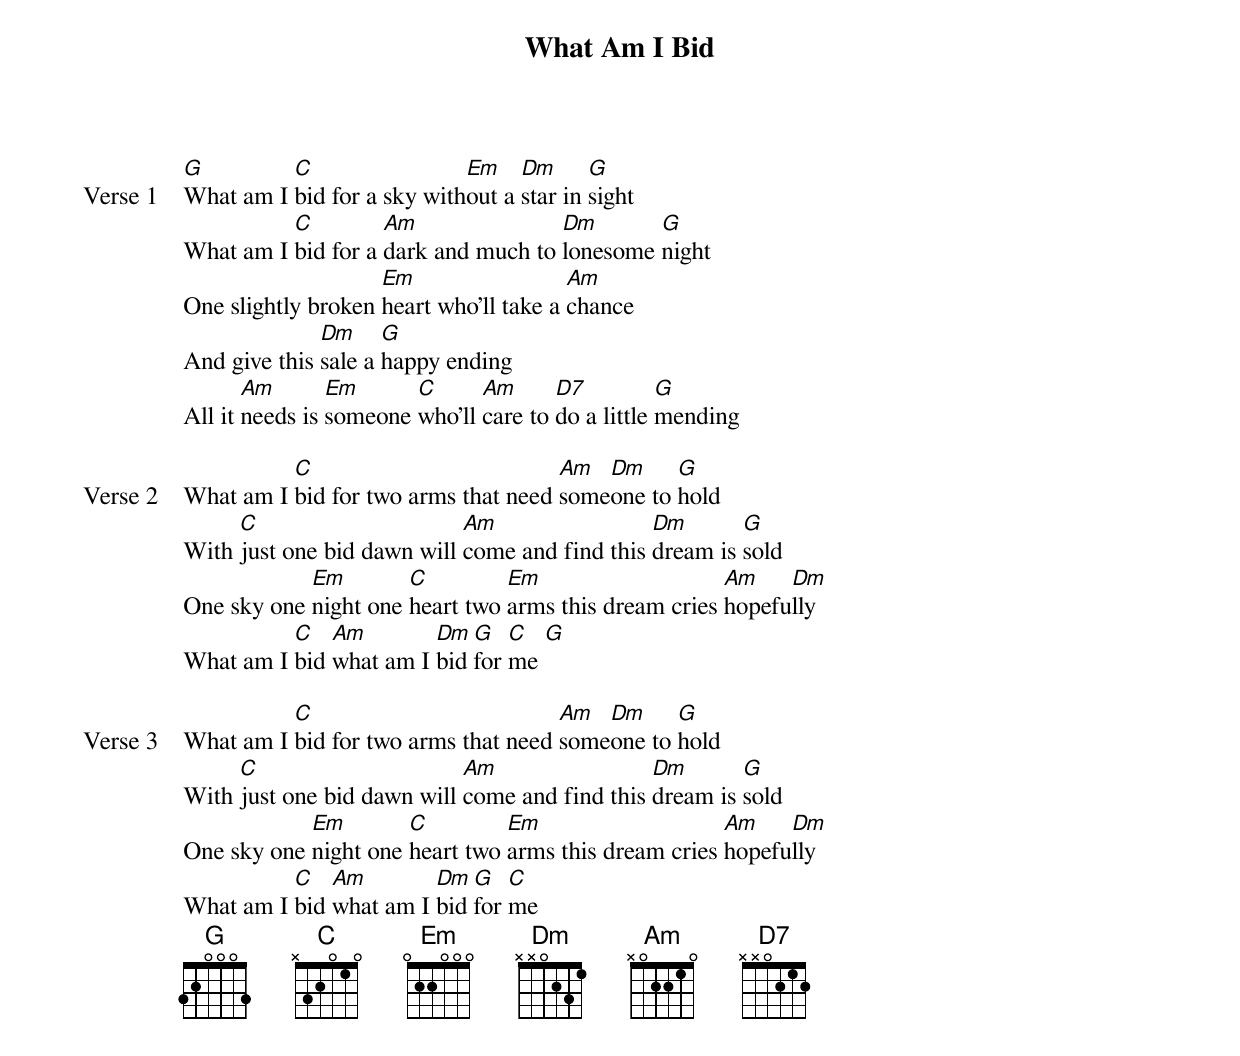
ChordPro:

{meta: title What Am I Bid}
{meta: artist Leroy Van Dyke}
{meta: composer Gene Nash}

{start_of_verse: Verse 1}
[G]What am I [C]bid for a sky with[Em]out a [Dm]star in [G]sight
What am I [C]bid for a [Am]dark and much to [Dm]lonesome [G]night
One slightly broken [Em]heart who’ll take a [Am]chance
And give this [Dm]sale a [G]happy ending
All it [Am]needs is [Em]someone [C]who’ll [Am]care to [D7]do a little [G]mending
{end_of_verse}

{start_of_verse: Verse 2}
What am I [C]bid for two arms that need [Am]some[Dm]one to [G]hold
With [C]just one bid dawn will [Am]come and find this [Dm]dream is [G]sold
One sky one [Em]night one [C]heart two [Em]arms this dream cries [Am]hopefu[Dm]lly
What am I [C]bid [Am]what am I [Dm]bid [G]for [C]me [G]
{end_of_verse}

{start_of_verse: Verse 3}
What am I [C]bid for two arms that need [Am]some[Dm]one to [G]hold
With [C]just one bid dawn will [Am]come and find this [Dm]dream is [G]sold
One sky one [Em]night one [C]heart two [Em]arms this dream cries [Am]hopefu[Dm]lly
What am I [C]bid [Am]what am I [Dm]bid [G]for [C]me
{end_of_verse}
